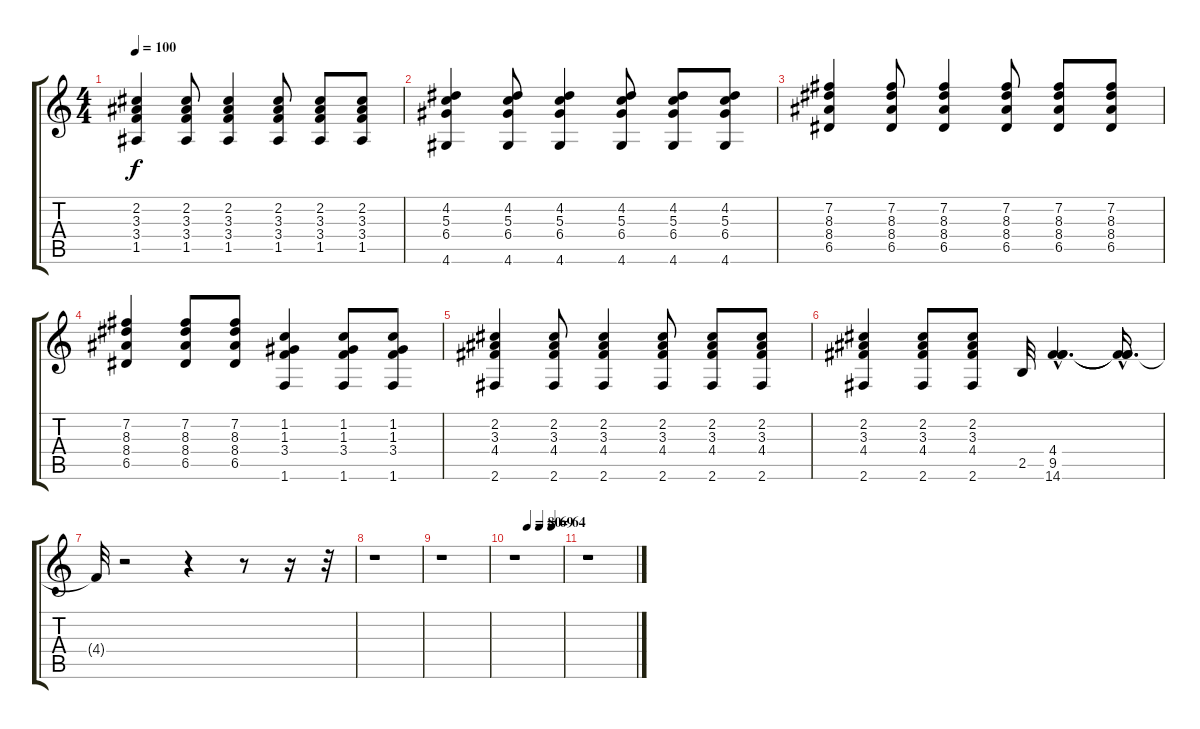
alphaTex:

\track "" {instrument acousticguitarsteel}
\staff {score tabs}
\tuning (E4 B3 G3 D3 A2 E2) {hide}
\ts (4 4)
\tempo 100
\clef g2
\ks c
(2.2 3.3 3.4 1.5).4{dy f} (2.2 3.3 3.4 1.5).8 (2.2 3.3 3.4 1.5).4 (2.2 3.3 3.4 1.5).8 (2.2 3.3 3.4 1.5).8 (2.2 3.3 3.4 1.5).8 |
(4.2 5.3 6.4 4.6).4 (4.2 5.3 6.4 4.6).8 (4.2 5.3 6.4 4.6).4 (4.2 5.3 6.4 4.6).8 (4.2 5.3 6.4 4.6).8 (4.2 5.3 6.4 4.6).8 |
(7.2 8.3 8.4 6.5).4 (7.2 8.3 8.4 6.5).8 (7.2 8.3 8.4 6.5).4 (7.2 8.3 8.4 6.5).8 (7.2 8.3 8.4 6.5).8 (7.2 8.3 8.4 6.5).8 |
(7.2 8.3 8.4 6.5).4 (7.2 8.3 8.4 6.5).8 (7.2 8.3 8.4 6.5).8 (1.2 1.3 3.4 1.6).4 (1.2 1.3 3.4 1.6).8 (1.2 1.3 3.4 1.6).8 |
(2.2 3.3 4.4 2.6).4 (2.2 3.3 4.4 2.6).8 (2.2 3.3 4.4 2.6).4 (2.2 3.3 4.4 2.6).8 (2.2 3.3 4.4 2.6).8 (2.2 3.3 4.4 2.6).8 |
(2.2 3.3 4.4 2.6).4 (2.2 3.3 4.4 2.6).8 (2.2 3.3 4.4 2.6).8 2.5.32 (4.4{hac} 9.5{hac} 14.6{hac}).4{d} (4.4{hac t} 9.5{hac t} 14.6{hac t}).16{d} |
4.4{t}.32 r.2 r.4 r.8 r.16 r.32 |
r.1 |
r.1 |
\tempo (80 0.28125)
\tempo (69 0.53125)
\tempo (64 0.78125)
r.1 |
r.1
